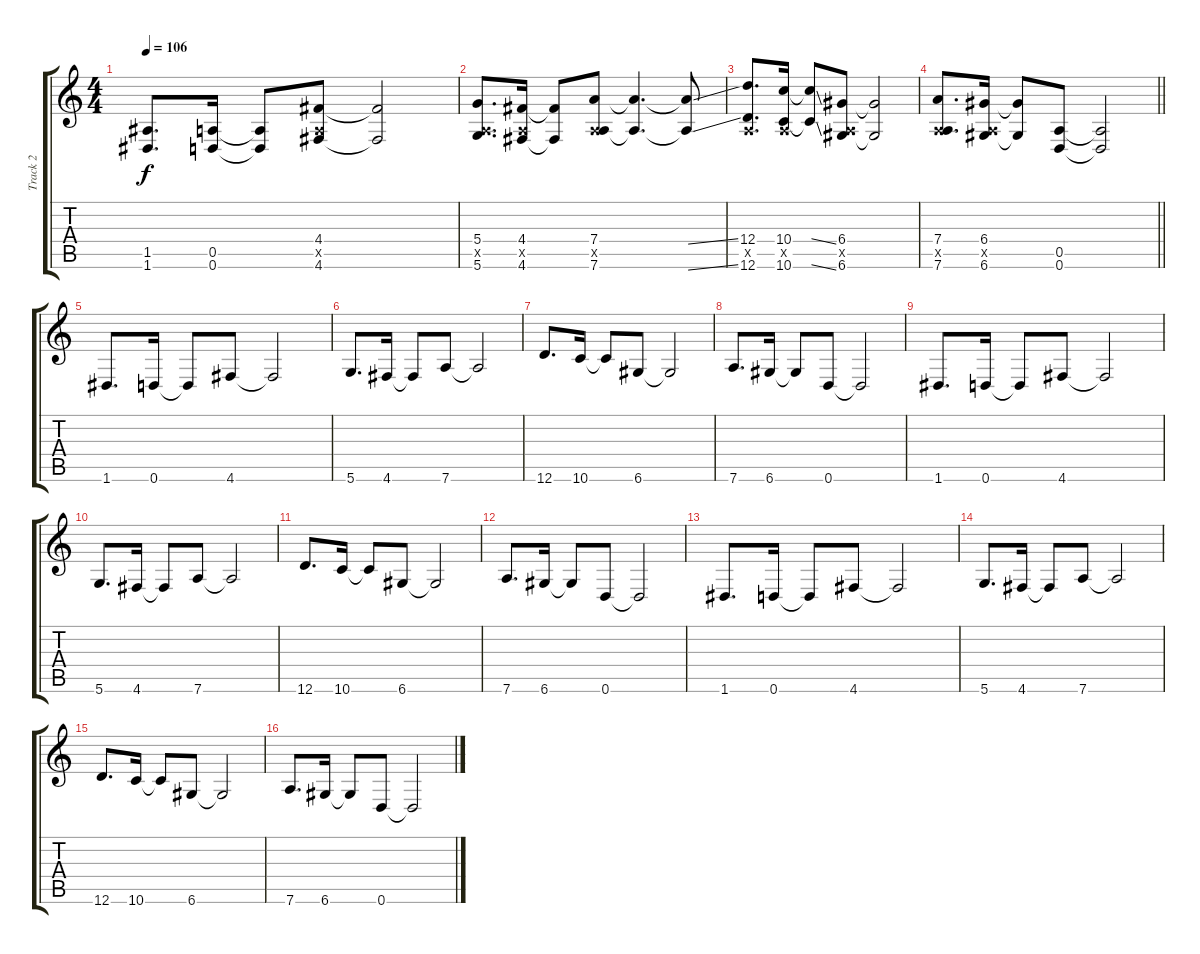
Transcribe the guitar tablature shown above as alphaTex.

\track ("Track 2" "Track 2") {instrument distortionguitar}
\staff {score tabs}
\tuning (E4 A3 F3 D3 A2 D2) {hide}
\ts (4 4)
\tempo 106
\clef g2
\ks c
(1.5 1.6).8{d dy f} (0.5 0.6).16 (0.5{t} 0.6{t}).8 (4.4 0.5{x} 4.6).8 (4.4{t} 4.6{t}).2 |
(5.4 0.5{x} 5.6).8{d} (4.4 0.5{x} 4.6).16 (4.4{t} 4.6{t}).8 (7.4 0.5{x} 7.6).8 (7.4{t} 7.6{t}).4{d} (7.4{ss t} 7.6{ss t}).8 |
(12.4 0.5{x} 12.6).8{d} (10.4 0.5{x} 10.6).16 (10.4{ss t} 10.6{ss t}).8 (6.4 0.5{x} 6.6).8 (6.4{t} 6.6{t}).2 |
\barLineRight lightlight
(7.4 0.5{x} 7.6).8{d} (6.4 0.5{x} 6.6).16 (6.4{t} 6.6{t}).8 (0.5 0.6).8 (0.5{t} 0.6{t}).2 |
\section ("" "")
1.6.8{d} 0.6.16 0.6{t}.8 4.6.8 4.6{t}.2 |
5.6.8{d} 4.6.16 4.6{t}.8 7.6.8 7.6{t}.2 |
12.6.8{d} 10.6.16 10.6{t}.8 6.6.8 6.6{t}.2 |
7.6.8{d} 6.6.16 6.6{t}.8 0.6.8 0.6{t}.2 |
1.6.8{d} 0.6.16 0.6{t}.8 4.6.8 4.6{t}.2 |
5.6.8{d} 4.6.16 4.6{t}.8 7.6.8 7.6{t}.2 |
12.6.8{d} 10.6.16 10.6{t}.8 6.6.8 6.6{t}.2 |
7.6.8{d} 6.6.16 6.6{t}.8 0.6.8 0.6{t}.2 |
1.6.8{d} 0.6.16 0.6{t}.8 4.6.8 4.6{t}.2 |
5.6.8{d} 4.6.16 4.6{t}.8 7.6.8 7.6{t}.2 |
12.6.8{d} 10.6.16 10.6{t}.8 6.6.8 6.6{t}.2 |
7.6.8{d} 6.6.16 6.6{t}.8 0.6.8 0.6{t}.2
